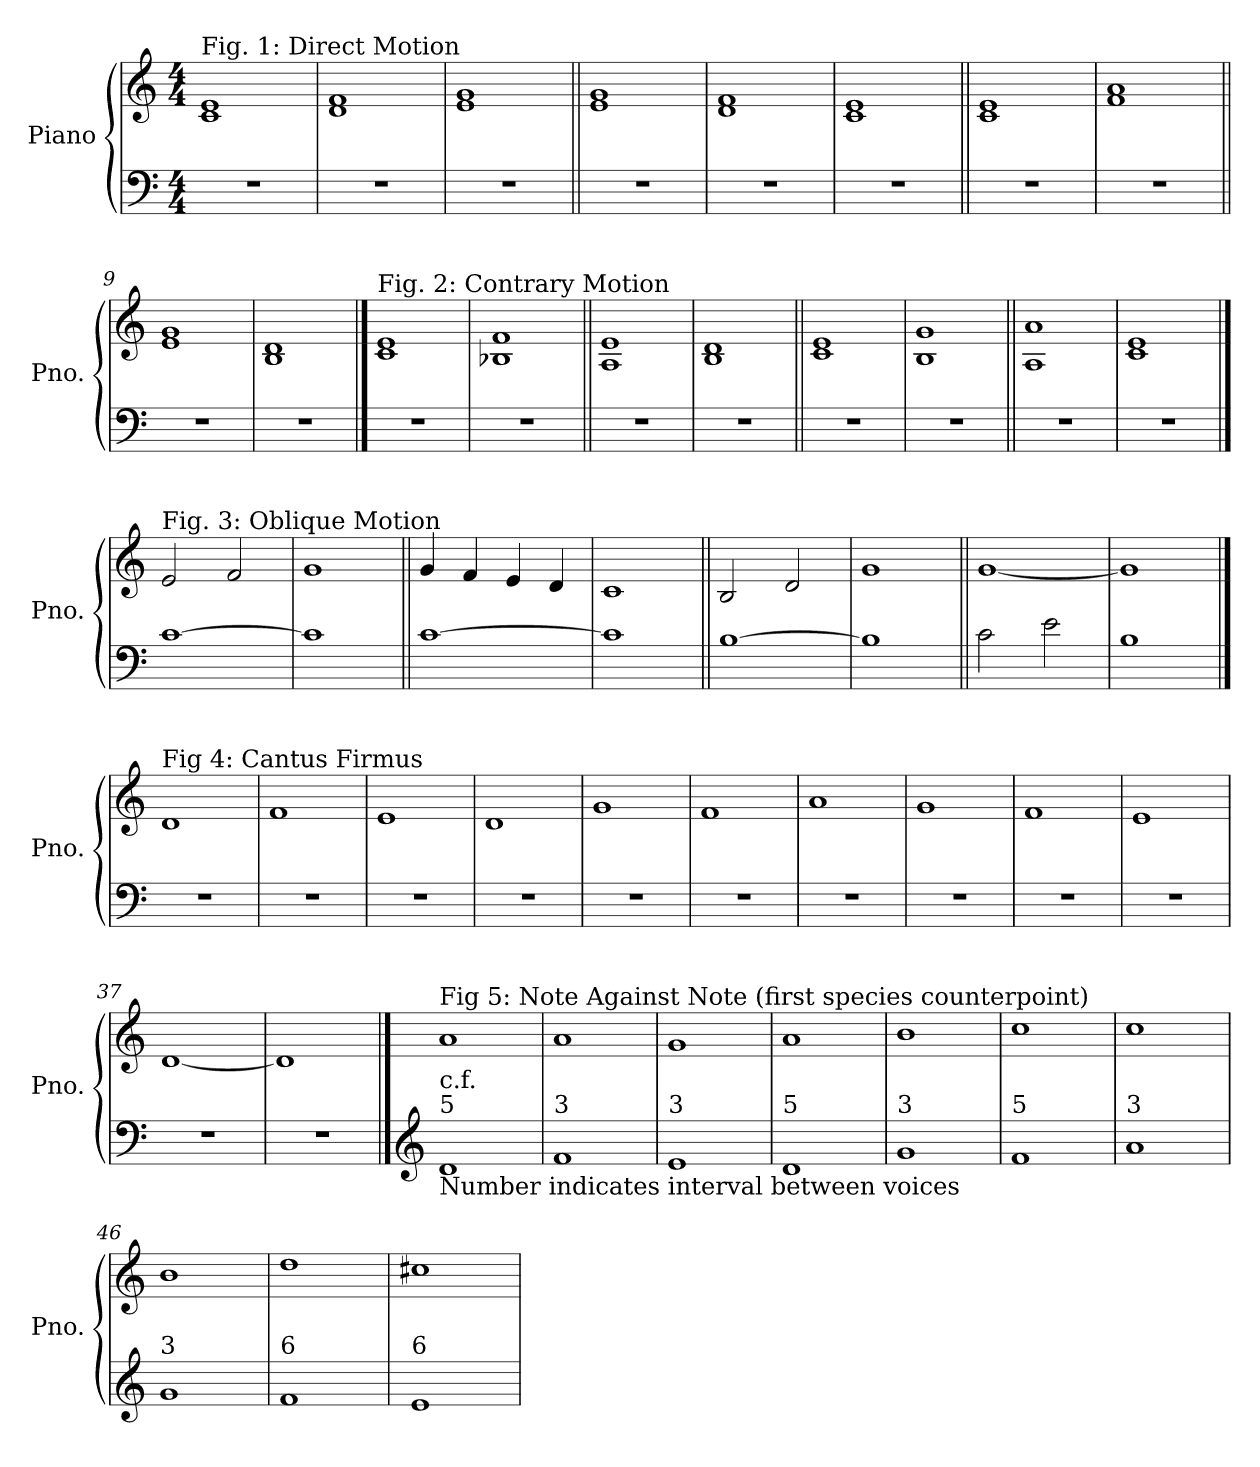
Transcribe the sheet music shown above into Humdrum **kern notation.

**kern	**kern
*part1	*part1
*staff2	*staff1
*I"Piano	*
*I'Pno.	*
*clefF4	*clefG2
*k[]	*k[]
*M4/4	*M4/4
*MM220	*MM220
=1	=1
!	!LO:TX:a:t=Fig. 1&colon;  Direct Motion
1r	1c 1e
=2	=2
1r	1d 1f
=3	=3
1r	1e 1g
=4||	=4||
1r	1e 1g
=5	=5
1r	1d 1f
=6	=6
1r	1c 1e
=7||	=7||
1r	1c 1e
=8	=8
1r	1f 1a
=9||	=9||
1r	1e 1g
=10	=10
1r	1B 1d
!!LO:LB:g=z
==11	==11
!	!LO:TX:a:t=Fig. 2&colon;  Contrary Motion
1r	1c 1e
=12	=12
1r	1B-X 1f
=13||	=13||
1r	1A 1e
=14	=14
1r	1B 1d
=15||	=15||
1r	1c 1e
=16	=16
1r	1B 1g
=17||	=17||
1r	1A 1a
=18	=18
1r	1c 1e
!!LO:LB:g=z
==19	==19
!	!LO:TX:a:t=Fig. 3&colon; Oblique Motion
[1c	2e/
.	2f/
=20	=20
1c]	1g
=21||	=21||
[1c	4g/
.	4f/
.	4e/
.	4d/
=22	=22
1c]	1c
=23||	=23||
[1B	2B/
.	2d/
=24	=24
1B]	1g
=25||	=25||
2c\	[1g
2e\	.
=26	=26
1B	1g]
!!LO:PB:g=z
==27	==27
!	!LO:TX:a:t=Fig 4&colon; Cantus Firmus
1r	1d
=28	=28
1r	1f
=29	=29
1r	1e
=30	=30
1r	1d
=31	=31
1r	1g
=32	=32
1r	1f
=33	=33
1r	1a
=34	=34
1r	1g
=35	=35
1r	1f
=36	=36
1r	1e
=37	=37
1r	[1d
=38	=38
1r	1d]
!!LO:LB:g=z
==39	==39
*clefG2	*
!	!LO:TX:a:t=Fig 5&colon;  Note Against Note (first species counterpoint)
!LO:TX:a:t=5	!
!LO:TX:b:t=Number indicates interval between voices	!
!LO:TX:a:t=c.f.	!
1d	1a
=40	=40
!LO:TX:a:t=3	!
1f	1a
=41	=41
!LO:TX:a:t=3	!
1e	1g
=42	=42
!LO:TX:a:t=5	!
1d	1a
=43	=43
!LO:TX:a:t=3	!
1g	1b
=44	=44
!LO:TX:a:t=5	!
1f	1cc
=45	=45
!LO:TX:a:t=3	!
1a	1cc
=46	=46
!LO:TX:a:t=3	!
1g	1b
=47	=47
!LO:TX:a:t=6	!
1f	1dd
=48	=48
!LO:TX:a:t=6	!
1e	1cc#X
=	=
*-	*-
